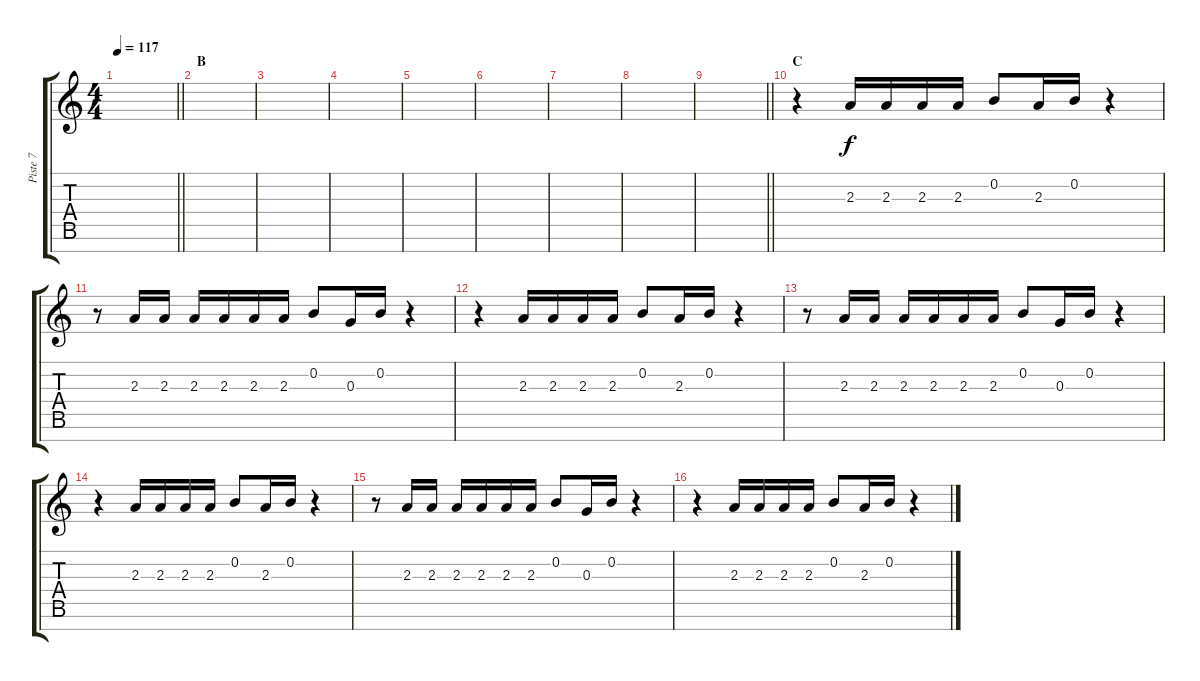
\track ("Piste 7" "Piste 7") {instrument electricguitarmuted}
\staff {score tabs}
\tuning (E4 B3 G3 D3 A2 E2 B1) {hide}
\ts (4 4)
\tempo 117
\clef g2
\barLineRight lightlight
\ks c
|
\section ("" "B")
|
|
|
|
|
|
|
\barLineRight lightlight
|
\section ("" "C")
r.4 2.3.16 2.3.16 2.3.16 2.3.16 0.2.8 2.3.16 0.2.16 r.4 |
r.8 2.3.16 2.3.16 2.3.16 2.3.16 2.3.16 2.3.16 0.2.8 0.3.16 0.2.16 r.4 |
r.4 2.3.16 2.3.16 2.3.16 2.3.16 0.2.8 2.3.16 0.2.16 r.4 |
r.8 2.3.16 2.3.16 2.3.16 2.3.16 2.3.16 2.3.16 0.2.8 0.3.16 0.2.16 r.4 |
r.4 2.3.16 2.3.16 2.3.16 2.3.16 0.2.8 2.3.16 0.2.16 r.4 |
r.8 2.3.16 2.3.16 2.3.16 2.3.16 2.3.16 2.3.16 0.2.8 0.3.16 0.2.16 r.4 |
r.4 2.3.16 2.3.16 2.3.16 2.3.16 0.2.8 2.3.16 0.2.16 r.4
